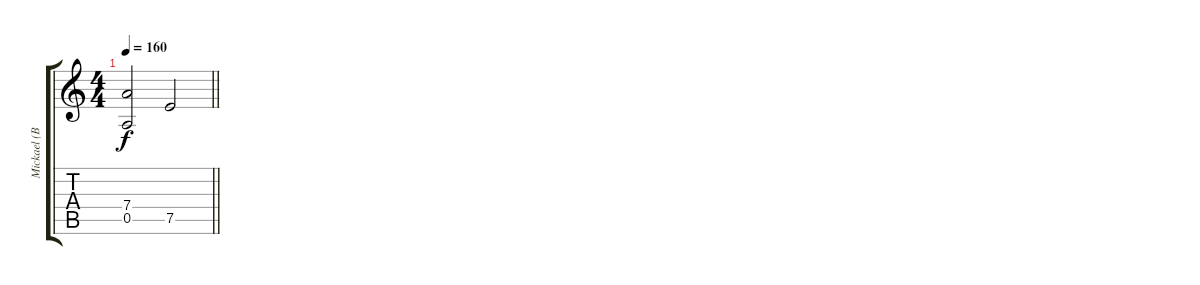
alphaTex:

\track ("Mickael (Break-Solo)" "Mickael (B") {instrument overdrivenguitar}
\staff {score tabs}
\tuning (E4 B3 G3 D3 A2 E2) {hide}
\ts (4 4)
\tempo 160
\clef g2
\barLineRight lightlight
\ks c
(7.4{t} 0.5{t}).2{dy f} 7.5.2
